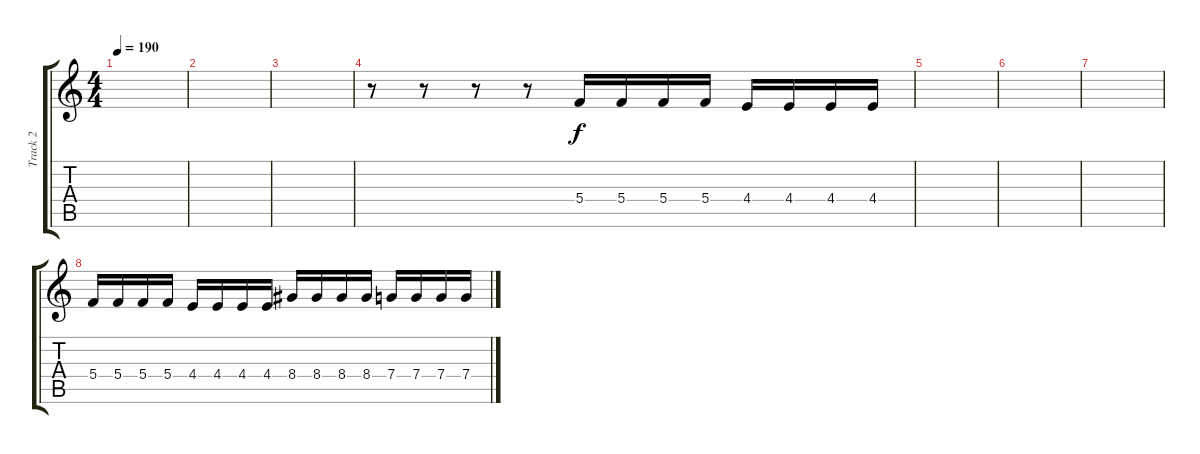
\track ("Track 2" "Track 2") {instrument distortionguitar}
\staff {score tabs}
\tuning (D4 A3 F3 C3 G2 D2) {hide}
\ts (4 4)
\tempo 190
\clef g2
\ks c
|
|
|
r.8 r.8 r.8 r.8 5.4.16 5.4.16 5.4.16 5.4.16 4.4.16 4.4.16 4.4.16 4.4.16 |
|
|
|
5.4.16 5.4.16 5.4.16 5.4.16 4.4.16 4.4.16 4.4.16 4.4.16 8.4.16 8.4.16 8.4.16 8.4.16 7.4.16 7.4.16 7.4.16 7.4.16
